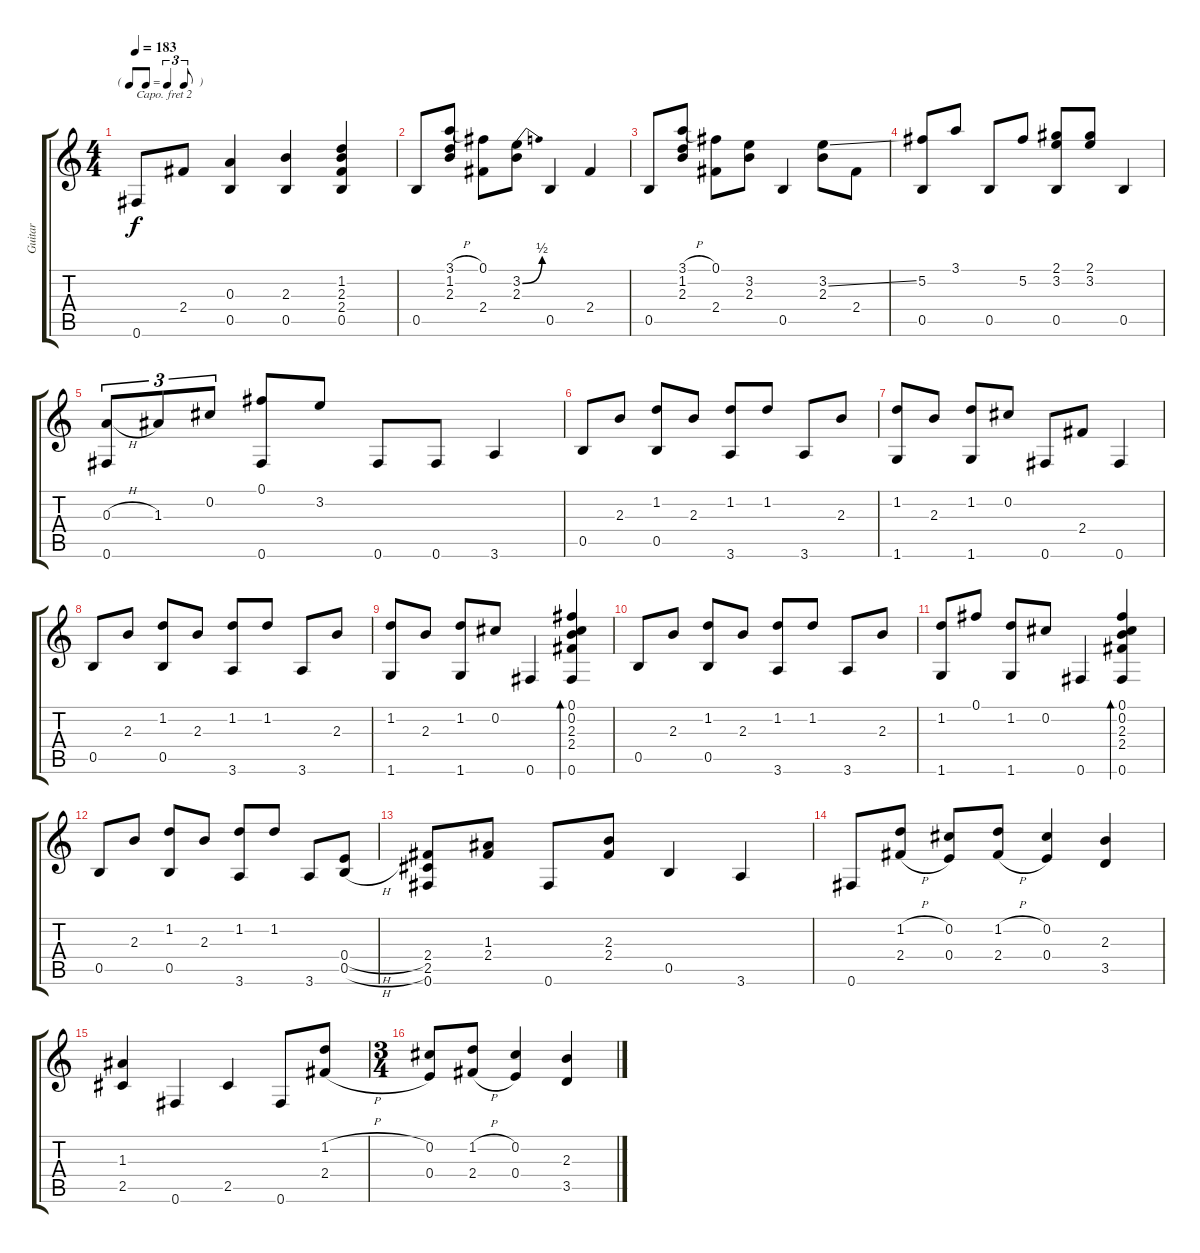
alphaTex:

\track ("Guitar" "Guitar") {instrument acousticguitarsteel}
\staff {score tabs}
\capo 2
\tuning (E4 B3 G3 D3 A2 E2) {hide}
\ts (4 4)
\tf triplet8th
\tempo 183
\clef g2
\ks c
0.6.8{dy f} 2.4.8 (0.3 0.5).4 (2.3 0.5).4 (1.2 2.3 2.4 0.5).4 |
0.5.8 (3.1{h} 1.2 2.3).8 (0.1 2.4).8 (3.2{be (bend 0 0 60 2)} 2.3).8 0.5.4 2.4.4 |
0.5.8 (3.1{h} 1.2 2.3).8 (0.1 2.4).8 (3.2 2.3).8 0.5.4 (3.2{ss} 2.3).8 2.4.8 |
(5.2 0.5).8 3.1.8 0.5.8 5.2.8 (2.1 3.2 0.5).8 (2.1 3.2).8 0.5.4 |
(0.3{h} 0.6).8{tu (3 2)} 1.3.8{tu (3 2)} 0.2.8{tu (3 2)} (0.1 0.6).8 3.2.8 0.6.8 0.6.8 3.6.4 |
0.5.8 2.3.8 (1.2 0.5).8 2.3.8 (1.2 3.6).8 1.2.8 3.6.8 2.3.8 |
(1.2 1.6).8 2.3.8 (1.2 1.6).8 0.2.8 0.6.8 2.4.8 0.6.4 |
0.5.8 2.3.8 (1.2 0.5).8 2.3.8 (1.2 3.6).8 1.2.8 3.6.8 2.3.8 |
(1.2 1.6).8 2.3.8 (1.2 1.6).8 0.2.8 0.6.4 (0.1 0.2 2.3 2.4 0.6).4{bd 60} |
0.5.8 2.3.8 (1.2 0.5).8 2.3.8 (1.2 3.6).8 1.2.8 3.6.8 2.3.8 |
(1.2 1.6).8 0.1.8 (1.2 1.6).8 0.2.8 0.6.4 (0.1 0.2 2.3 2.4 0.6).4{bd 60} |
0.5.8 2.3.8 (1.2 0.5).8 2.3.8 (1.2 3.6).8 1.2.8 3.6.8 (0.4{h} 0.5{h}).8 |
(2.4 2.5 0.6).8 (1.3 2.4).8 0.6.8 (2.3 2.4).8 0.5.4 3.6.4 |
0.6.8 (1.2{h} 2.4{h}).8 (0.2 0.4).8 (1.2{h} 2.4{h}).8 (0.2 0.4).4 (2.3 3.5).4 |
(1.3 2.5).4 0.6.4 2.5.4 0.6.8 (1.2{h} 2.4{h}).8 |
\ts (3 4)
(0.2 0.4).8 (1.2{h} 2.4{h}).8 (0.2 0.4).4 (2.3 3.5).4
